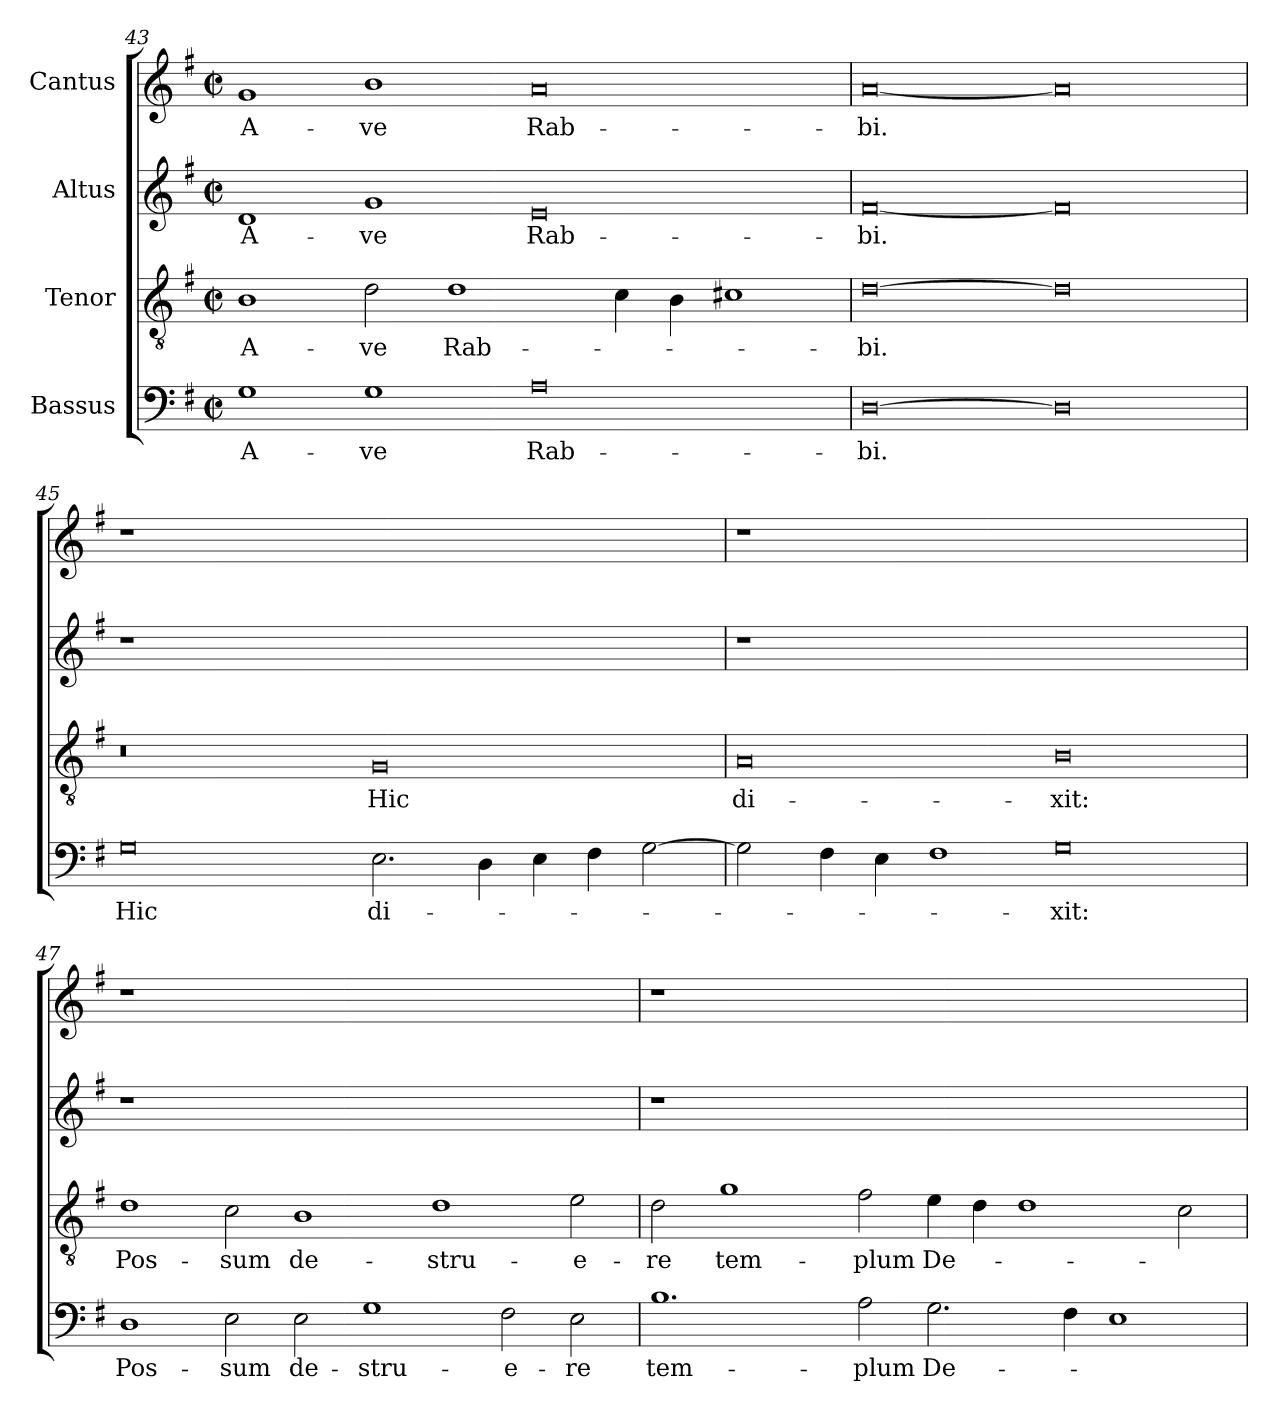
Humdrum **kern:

**kern	**text	**kern	**text	**kern	**text	**kern	**text
*part4	*part4	*part3	*part3	*part2	*part2	*part1	*part1
*staff4	*staff4	*staff3	*staff3	*staff2	*staff2	*staff1	*staff1
*I"Bassus	*	*I"Tenor	*	*I"Altus	*	*I"Cantus	*
*clefF4	*	*clefGv2	*	*clefG2	*	*clefG2	*
*k[f#]	*	*k[f#]	*	*k[f#]	*	*k[f#]	*
*G:	*	*G:	*	*G:	*	*G:	*
*M2/2	*	*M2/2	*	*M2/2	*	*M2/2	*
*met(c|)	*	*met(c|)	*	*met(c|)	*	*met(c|)	*
=43	=43	=43	=43	=43	=43	=43	=43
!	!LO:LY:b	!	!LO:LY:b	!	!LO:LY:b	!	!LO:LY:b
1G	A-	1B	A-	1d	A-	1g	A-
!	!LO:LY:b	!	!LO:LY:b	!	!LO:LY:b	!	!LO:LY:b
1G	-ve	2d\	-ve	1g	-ve	1b	-ve
!	!	!	!LO:LY:b	!	!	!	!
.	.	1d	Rab-	.	.	.	.
!	!LO:LY:b	!	!	!	!LO:LY:b	!	!LO:LY:b
0A	Rab-	.	.	0e	Rab-	0a	Rab-
.	.	4c\	.	.	.	.	.
.	.	4B\	.	.	.	.	.
.	.	1c#X	.	.	.	.	.
=44	=44	=44	=44	=44	=44	=44	=44
!	!LO:LY:b	!	!LO:LY:b	!	!LO:LY:b	!	!LO:LY:b
[0D	-bi.	[0d	-bi.	[0f#	-bi.	[0a	-bi.
0D]	.	0d]	.	0f#]	.	0a]	.
!!LO:LB:g=z
=45	=45	=45	=45	=45	=45	=45	=45
!	!LO:LY:b	!	!	!	!	!	!
0G	Hic	0r	.	1r	.	1r	.
.	.	.	.	0.ryy	.	0.ryy	.
!	!LO:LY:b	!	!LO:LY:b	!	!	!	!
2.E\	di-	0G	Hic	.	.	.	.
4D\	.	.	.	.	.	.	.
4E\	.	.	.	.	.	.	.
4F#\	.	.	.	.	.	.	.
[2G\	.	.	.	.	.	.	.
=46	=46	=46	=46	=46	=46	=46	=46
!	!	!	!LO:LY:b	!	!	!	!
2G\]	.	0A	di-	1r	.	1r	.
4F#\	.	.	.	.	.	.	.
4E\	.	.	.	.	.	.	.
1F#	.	.	.	0.ryy	.	0.ryy	.
!	!LO:LY:b	!	!LO:LY:b	!	!	!	!
0G	-xit:	0B	-xit:	.	.	.	.
=47	=47	=47	=47	=47	=47	=47	=47
!	!LO:LY:b	!	!LO:LY:b	!	!	!	!
1D	Pos-	1d	Pos-	1r	.	1r	.
!	!LO:LY:b	!	!LO:LY:b	!	!	!	!
2E\	-sum	2c\	-sum	0.ryy	.	0.ryy	.
!	!LO:LY:b	!	!LO:LY:b	!	!	!	!
2E\	de-	1B	de-	.	.	.	.
!	!LO:LY:b	!	!	!	!	!	!
1G	-stru-	.	.	.	.	.	.
!	!	!	!LO:LY:b	!	!	!	!
.	.	1d	-stru-	.	.	.	.
!	!LO:LY:b	!	!	!	!	!	!
2F#\	-e-	.	.	.	.	.	.
!	!LO:LY:b	!	!LO:LY:b	!	!	!	!
2E\	-re	2e\	-e-	.	.	.	.
=48	=48	=48	=48	=48	=48	=48	=48
!	!LO:LY:b	!	!LO:LY:b	!	!	!	!
1.B	tem-	2d\	-re	1r	.	1r	.
!	!	!	!LO:LY:b	!	!	!	!
.	.	1g	tem-	.	.	.	.
.	.	.	.	0.ryy	.	0.ryy	.
!	!LO:LY:b	!	!LO:LY:b	!	!	!	!
2A\	-plum	2f#\	-plum	.	.	.	.
!	!LO:LY:b	!	!LO:LY:b	!	!	!	!
2.G\	De-	4e\	De-	.	.	.	.
.	.	4d\	.	.	.	.	.
.	.	1d	.	.	.	.	.
4F#\	.	.	.	.	.	.	.
1E	.	.	.	.	.	.	.
.	.	2c\	.	.	.	.	.
=	=	=	=	=	=	=	=
*-	*-	*-	*-	*-	*-	*-	*-
